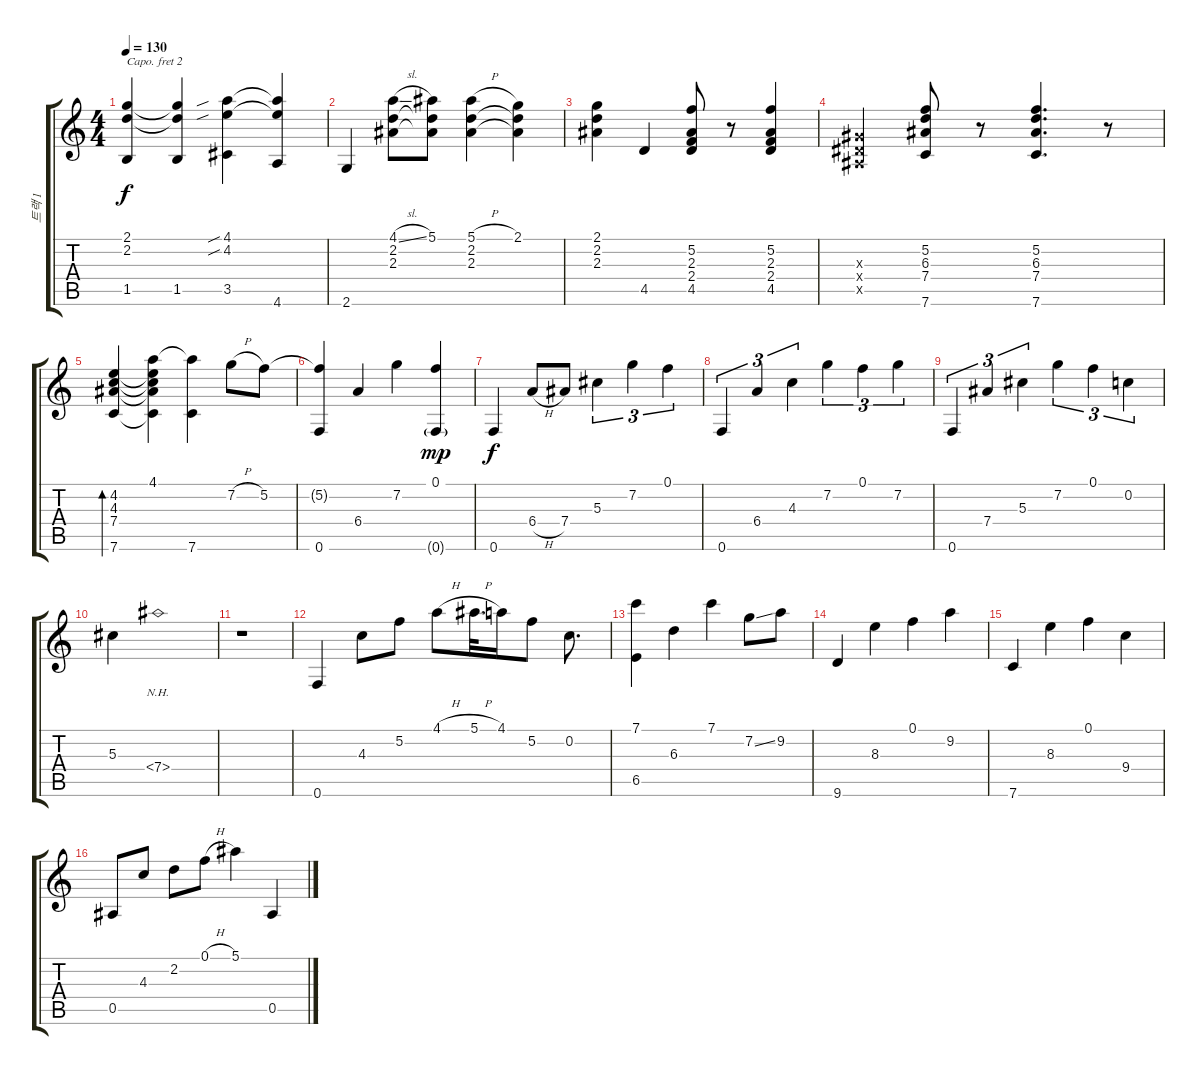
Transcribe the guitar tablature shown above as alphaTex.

\track ("트랙 1" "트랙 1") {instrument acousticguitarsteel}
\staff {score tabs}
\capo 2
\tuning (Eb4 Bb3 Gb3 Db3 Ab2 Eb2) {hide}
\ts (4 4)
\tempo 130
\clef g2
\ks c
(2.1 2.2 1.5).4{dy f} (2.1{t} 2.2{t} 1.5).4 (4.1{sib} 4.2{sib} 3.5).4 (4.1{t} 4.2{t} 4.6).4 |
2.6.4 (4.1{sl} 2.2 2.3).8 (5.1 2.2{t} 2.3{t}).8 (5.1{h} 2.2 2.3).4 (2.1 2.2{t} 2.3{t}).4 |
(2.1 2.2 2.3).4 4.5.4 (5.2 2.3 2.4 4.5).8 r.8 (5.2 2.3 2.4 4.5).4 |
(0.3{x} 0.4{x} 0.5{x}).4 (5.2 6.3 7.4 7.6).8 r.8 (5.2 6.3 7.4 7.6).4{d} r.8 |
(4.2 4.3 7.4 7.6).4{bd 480} (4.1 4.2{t} 4.3{t} 7.4{t} 7.6{t}).4 (4.1{t} 7.6).4 7.2{h}.8 5.2.8 |
(5.2{t} 0.6).4 6.4.4 7.2.4 (0.1 0.6{g}).4{dy mp} |
0.6.4{dy f} 6.4{h}.8 7.4.8 5.3.4{tu (3 2)} 7.2.4{tu (3 2)} 0.1.4{tu (3 2)} |
0.6.4{tu (3 2)} 6.4.4{tu (3 2)} 4.3.4{tu (3 2)} 7.2.4{tu (3 2)} 0.1.4{tu (3 2)} 7.2.4{tu (3 2)} |
0.6.4{tu (3 2)} 7.4.4{tu (3 2)} 5.3.4{tu (3 2)} 7.2.4{tu (3 2)} 0.1.4{tu (3 2)} 0.2.4{tu (3 2)} |
5.3.4 7.4{nh}.1 |
r.1 |
0.6.4 4.3.8 5.2.8 4.1{h}.8 5.1{h}.32{d} 4.1.16 5.2.8 0.2.8{d} |
(7.1 6.5).4 6.3.4 7.1.4 7.2{ss}.8 9.2.8 |
9.6.4 8.3.4 0.1.4 9.2.4 |
7.6.4 8.3.4 0.1.4 9.4.4 |
0.5.8 4.3.8 2.2.8 0.1{h}.8 5.1.4 0.5.4
